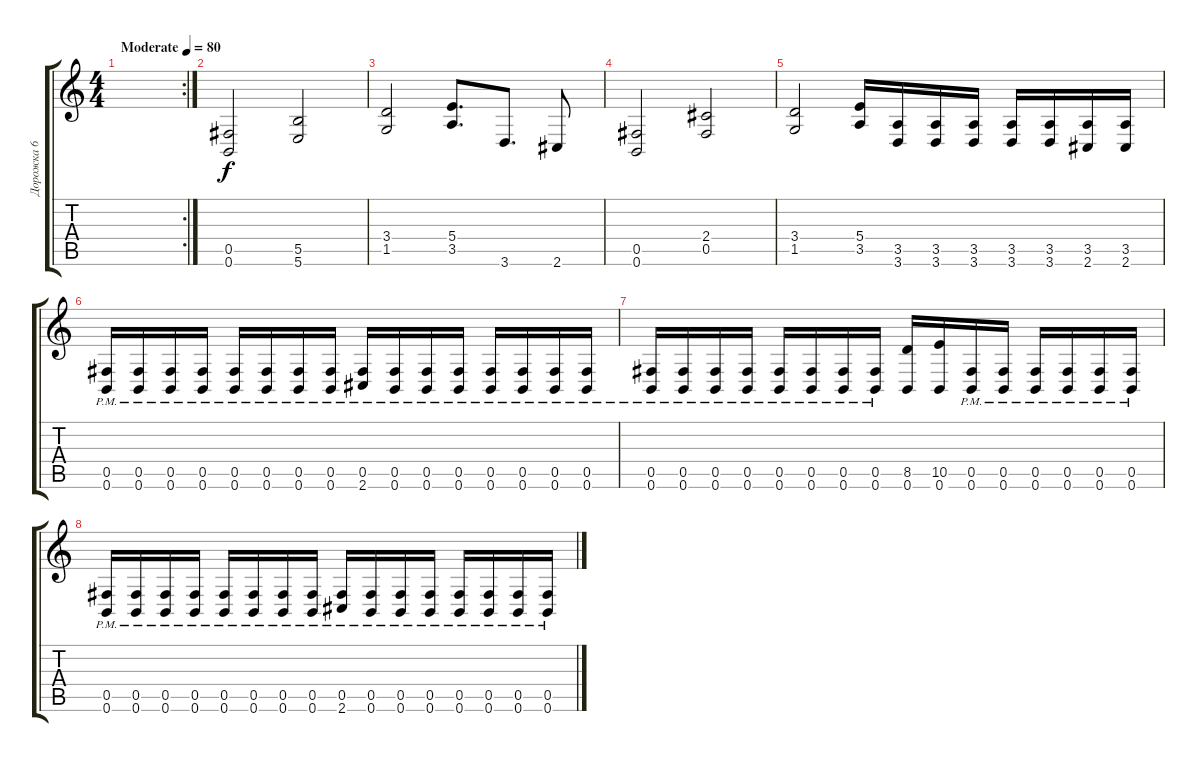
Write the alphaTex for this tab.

\track ("Дорожка 6" "Дорожка 6") {instrument acousticguitarsteel}
\staff {score tabs}
\tuning (Db4 Ab3 E3 B2 Gb2 B1) {hide}
\rc 2
\ts (4 4)
\tempo (80 "Moderate")
\clef g2
\ks c
|
(0.5 0.6).2 (5.5 5.6).2 |
(3.4 1.5).2 (5.4 3.5).8{d} 3.6.8{d} 2.6.8 |
(0.5 0.6).2 (2.4 0.5).2 |
(3.4 1.5).2 (5.4 3.5).16 (3.5 3.6).16 (3.5 3.6).16 (3.5 3.6).16 (3.5 3.6).16 (3.5 3.6).16 (3.5 2.6).16 (3.5 2.6).16 |
(0.5{pm} 0.6{pm}).16{instrument distortionguitar} (0.5{pm} 0.6{pm}).16 (0.5{pm} 0.6{pm}).16 (0.5{pm} 0.6{pm}).16 (0.5{pm} 0.6{pm}).16 (0.5{pm} 0.6{pm}).16 (0.5{pm} 0.6{pm}).16 (0.5{pm} 0.6{pm}).16 (0.5{pm} 2.6{pm}).16 (0.5{pm} 0.6{pm}).16 (0.5{pm} 0.6{pm}).16 (0.5{pm} 0.6{pm}).16 (0.5{pm} 0.6{pm}).16 (0.5{pm} 0.6{pm}).16 (0.5{pm} 0.6{pm}).16 (0.5{pm} 0.6{pm}).16 |
(0.5{pm} 0.6{pm}).16 (0.5{pm} 0.6{pm}).16 (0.5{pm} 0.6{pm}).16 (0.5{pm} 0.6{pm}).16 (0.5{pm} 0.6{pm}).16 (0.5{pm} 0.6{pm}).16 (0.5{pm} 0.6{pm}).16 (0.5{pm} 0.6{pm}).16 (8.5 0.6).16 (10.5 0.6).16 (0.5{pm} 0.6{pm}).16 (0.5{pm} 0.6{pm}).16 (0.5{pm} 0.6{pm}).16 (0.5{pm} 0.6{pm}).16 (0.5{pm} 0.6{pm}).16 (0.5{pm} 0.6{pm}).16 |
(0.5{pm} 0.6{pm}).16 (0.5{pm} 0.6{pm}).16 (0.5{pm} 0.6{pm}).16 (0.5{pm} 0.6{pm}).16 (0.5{pm} 0.6{pm}).16 (0.5{pm} 0.6{pm}).16 (0.5{pm} 0.6{pm}).16 (0.5{pm} 0.6{pm}).16 (0.5{pm} 2.6{pm}).16 (0.5{pm} 0.6{pm}).16 (0.5{pm} 0.6{pm}).16 (0.5{pm} 0.6{pm}).16 (0.5{pm} 0.6{pm}).16 (0.5{pm} 0.6{pm}).16 (0.5{pm} 0.6{pm}).16 (0.5{pm} 0.6{pm}).16
